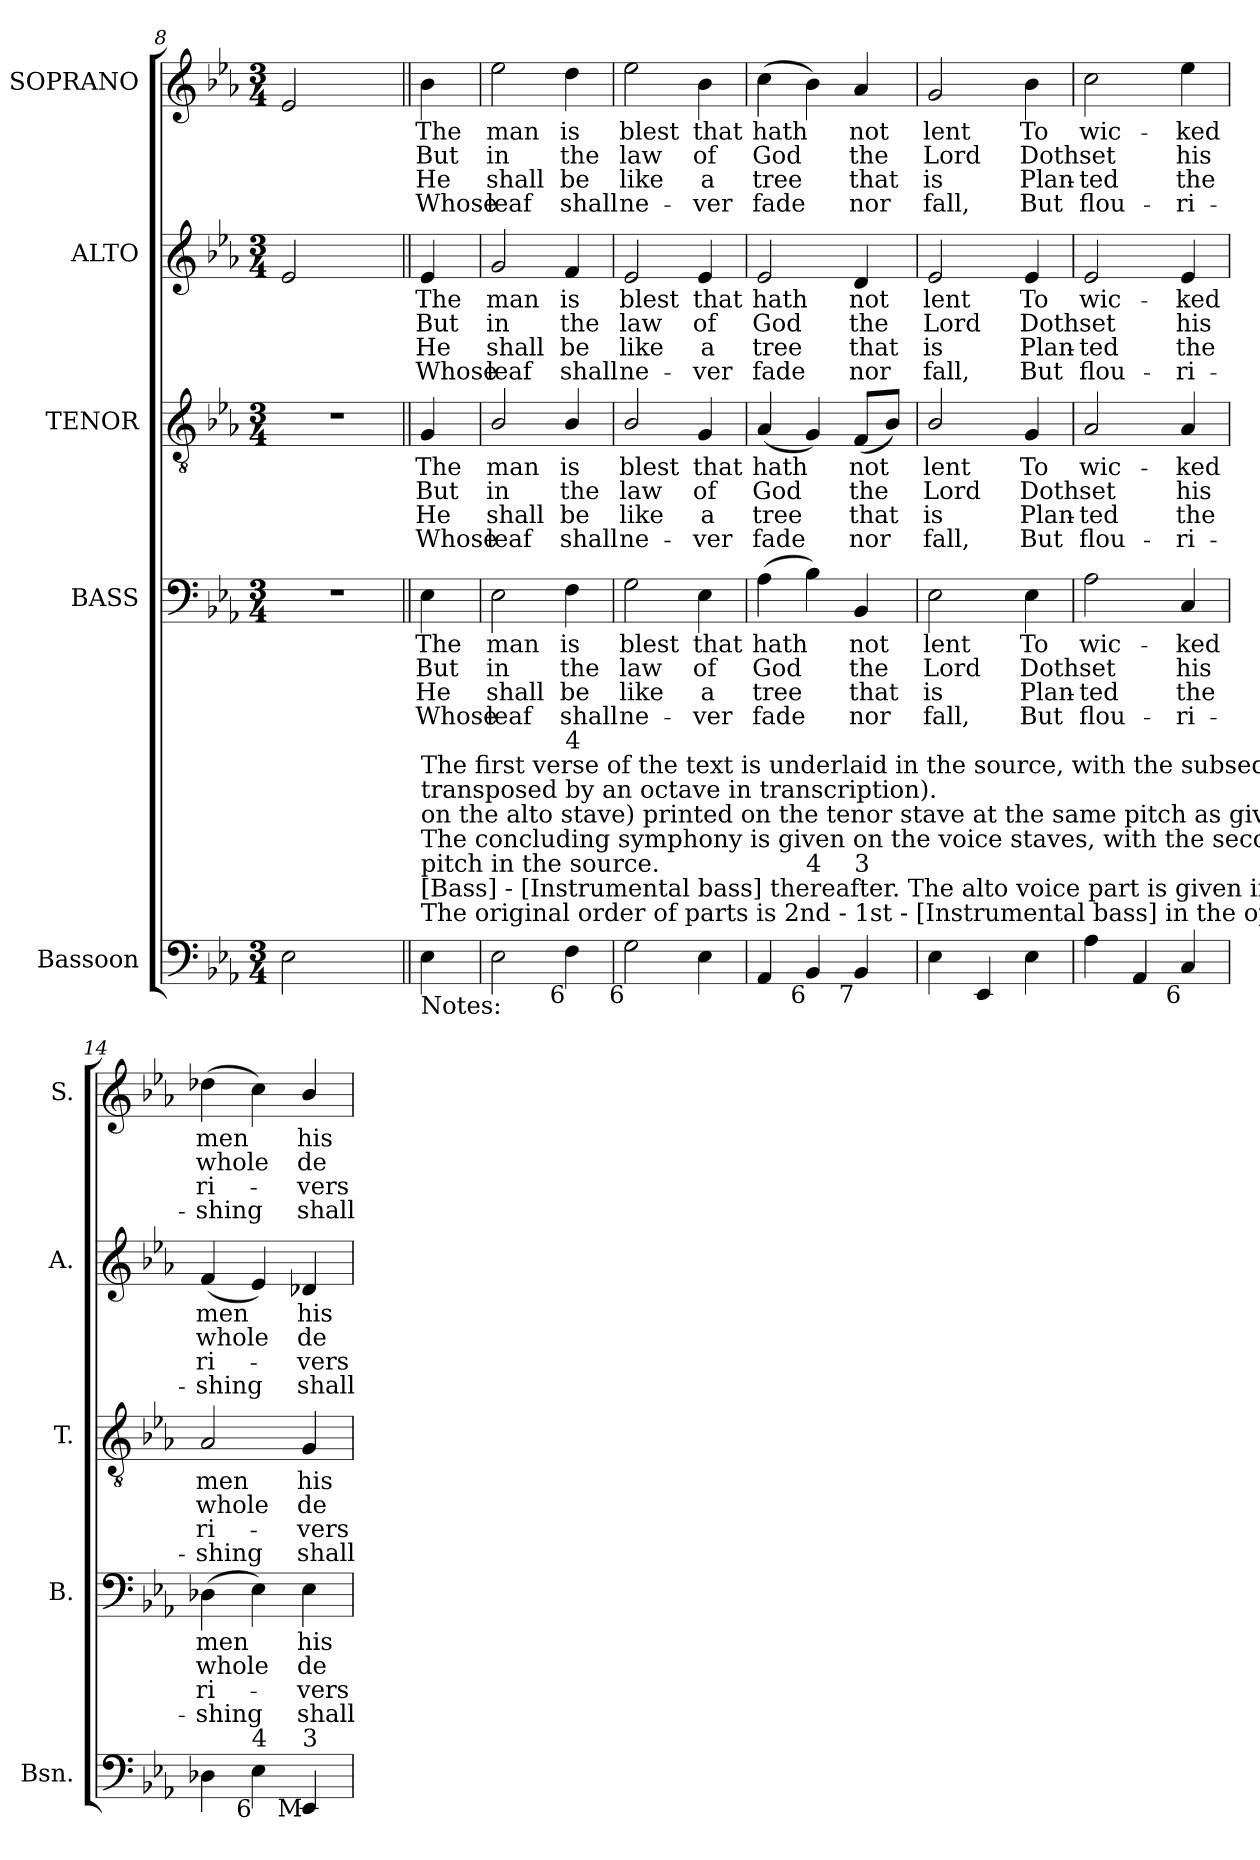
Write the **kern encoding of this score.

**kern	**kern	**text	**text	**text	**text	**kern	**text	**text	**text	**text	**kern	**text	**text	**text	**text	**kern	**text	**text	**text	**text
*part5	*part4	*part4	*part4	*part4	*part4	*part3	*part3	*part3	*part3	*part3	*part2	*part2	*part2	*part2	*part2	*part1	*part1	*part1	*part1	*part1
*staff5	*staff4	*staff4	*staff4	*staff4	*staff4	*staff3	*staff3	*staff3	*staff3	*staff3	*staff2	*staff2	*staff2	*staff2	*staff2	*staff1	*staff1	*staff1	*staff1	*staff1
*I"Bassoon	*I"BASS	*	*	*	*	*I"TENOR	*	*	*	*	*I"ALTO	*	*	*	*	*I"SOPRANO	*	*	*	*
*I'Bsn.	*I'B.	*	*	*	*	*I'T.	*	*	*	*	*I'A.	*	*	*	*	*I'S.	*	*	*	*
*clefF4	*clefF4	*	*	*	*	*clefGv2	*	*	*	*	*clefG2	*	*	*	*	*clefG2	*	*	*	*
*	*	*	*	*	*	*ITrd7c12	*	*	*	*	*	*	*	*	*	*	*	*	*	*
*k[b-e-a-]	*k[b-e-a-]	*	*	*	*	*k[b-e-a-]	*	*	*	*	*k[b-e-a-]	*	*	*	*	*k[b-e-a-]	*	*	*	*
*E-:	*E-:	*	*	*	*	*E-:	*	*	*	*	*E-:	*	*	*	*	*E-:	*	*	*	*
*M3/4	*M3/4	*	*	*	*	*M3/4	*	*	*	*	*M3/4	*	*	*	*	*M3/4	*	*	*	*
=8	=8	=8	=8	=8	=8	=8	=8	=8	=8	=8	=8	=8	=8	=8	=8	=8	=8	=8	=8	=8
!	!LO:N:vis=1	!	!	!	!	!LO:N:vis=1	!	!	!	!	!	!	!	!	!	!	!	!	!	!
2E-i\	2.r	.	.	.	.	2.r	.	.	.	.	2e-i/	.	.	.	.	2e-i/	.	.	.	.
4ryy	.	.	.	.	.	.	.	.	.	.	4ryy	.	.	.	.	4ryy	.	.	.	.
!!LO:LB:g=z
=8||	=8||	=8||	=8||	=8||	=8||	=8||	=8||	=8||	=8||	=8||	=8||	=8||	=8||	=8||	=8||	=8||	=8||	=8||	=8||	=8||
!	!	!LO:LY:b:color=#000000	!LO:LY:b:color=#000000	!LO:LY:b:color=#000000	!LO:LY:b:color=#000000	!	!	!	!	!	!	!	!	!	!	!	!	!	!	!
!	!	!	!	!	!	!	!LO:LY:b:color=#000000	!LO:LY:b:color=#000000	!LO:LY:b:color=#000000	!LO:LY:b:color=#000000	!	!	!	!	!	!	!	!	!	!
!	!	!	!	!	!	!	!	!	!	!	!	!LO:LY:b:color=#000000	!LO:LY:b:color=#000000	!LO:LY:b:color=#000000	!LO:LY:b:color=#000000	!	!	!	!	!
!LO:TX:b:t=Notes&colon;	!	!	!	!	!	!	!	!	!	!	!	!	!	!	!	!	!	!	!	!
!LO:TX:t=The original order of parts is 2nd - 1st - [Instrumental bass] in the opening symphony, and Tenor - [Alto] - Treble -	!	!	!	!	!	!	!	!	!	!	!	!	!	!	!	!	!	!	!	!
!LO:TX:t=[Bass] - [Instrumental bass] thereafter. The alto voice part is given in the treble clef an octave above sounding	!	!	!	!	!	!	!	!	!	!	!	!	!	!	!	!	!	!	!	!
!LO:TX:t=pitch in the source.	!	!	!	!	!	!	!	!	!	!	!	!	!	!	!	!	!	!	!	!
!LO:TX:t=The concluding symphony is given on the voice staves, with the second treble-range instrumental part (given here	!	!	!	!	!	!	!	!	!	!	!	!	!	!	!	!	!	!	!	!
!LO:TX:t=on the alto stave) printed on the tenor stave at the same pitch as given in this edition (i.e. this has not been	!	!	!	!	!	!	!	!	!	!	!	!	!	!	!	!	!	!	!	!
!LO:TX:t=transposed by an octave in transcription).	!	!	!	!	!	!	!	!	!	!	!	!	!	!	!	!	!	!	!	!
!LO:TX:t=The first verse of the text is underlaid in the source, with the subsequent verses given here printed after the music.	!	!	!	!	!	!	!	!	!	!	!	!	!	!	!	!	!	!	!	!
!	!	!	!	!	!	!	!	!	!	!	!	!	!	!	!	!	!LO:LY:b:color=#000000	!LO:LY:b:color=#000000	!LO:LY:b:color=#000000	!LO:LY:b:color=#000000
4E-i\	4E-i\	The	But	He	Whose	4GGi/	The	But	He	Whose	4e-i/	The	But	He	Whose	4b-i\	The	But	He	Whose
=9	=9	=9	=9	=9	=9	=9	=9	=9	=9	=9	=9	=9	=9	=9	=9	=9	=9	=9	=9	=9
!	!	!LO:LY:b:color=#000000	!LO:LY:b:color=#000000	!LO:LY:b:color=#000000	!LO:LY:b:color=#000000	!	!	!	!	!	!	!	!	!	!	!	!	!	!	!
!	!	!	!	!	!	!	!LO:LY:b:color=#000000	!LO:LY:b:color=#000000	!LO:LY:b:color=#000000	!LO:LY:b:color=#000000	!	!	!	!	!	!	!	!	!	!
!	!	!	!	!	!	!	!	!	!	!	!	!LO:LY:b:color=#000000	!LO:LY:b:color=#000000	!LO:LY:b:color=#000000	!LO:LY:b:color=#000000	!	!	!	!	!
!	!	!	!	!	!	!	!	!	!	!	!	!	!	!	!	!	!LO:LY:b:color=#000000	!LO:LY:b:color=#000000	!LO:LY:b:color=#000000	!LO:LY:b:color=#000000
2E-i\	2E-i\	man	in	shall	leaf	2BB-i/	man	in	shall	leaf	2gi/	man	in	shall	leaf	2ee-i\	man	in	shall	leaf
!	!	!LO:LY:b:color=#000000	!LO:LY:b:color=#000000	!LO:LY:b:color=#000000	!LO:LY:b:color=#000000	!	!	!	!	!	!	!	!	!	!	!	!	!	!	!
!	!	!	!	!	!	!	!LO:LY:b:color=#000000	!LO:LY:b:color=#000000	!LO:LY:b:color=#000000	!LO:LY:b:color=#000000	!	!	!	!	!	!	!	!	!	!
!	!	!	!	!	!	!	!	!	!	!	!	!LO:LY:b:color=#000000	!LO:LY:b:color=#000000	!LO:LY:b:color=#000000	!LO:LY:b:color=#000000	!	!	!	!	!
!LO:TX:b:rj:t=6	!	!	!	!	!	!	!	!	!	!	!	!	!	!	!	!	!	!	!	!
!LO:TX:t=4	!	!	!	!	!	!	!	!	!	!	!	!	!	!	!	!	!	!	!	!
!	!	!	!	!	!	!	!	!	!	!	!	!	!	!	!	!	!LO:LY:b:color=#000000	!LO:LY:b:color=#000000	!LO:LY:b:color=#000000	!LO:LY:b:color=#000000
4Fi\	4Fi\	is	the	be	shall	4BB-i/	is	the	be	shall	4fi/	is	the	be	shall	4ddi\	is	the	be	shall
=10	=10	=10	=10	=10	=10	=10	=10	=10	=10	=10	=10	=10	=10	=10	=10	=10	=10	=10	=10	=10
!	!	!LO:LY:b:color=#000000	!LO:LY:b:color=#000000	!LO:LY:b:color=#000000	!LO:LY:b:color=#000000	!	!	!	!	!	!	!	!	!	!	!	!	!	!	!
!	!	!	!	!	!	!	!LO:LY:b:color=#000000	!LO:LY:b:color=#000000	!LO:LY:b:color=#000000	!LO:LY:b:color=#000000	!	!	!	!	!	!	!	!	!	!
!	!	!	!	!	!	!	!	!	!	!	!	!LO:LY:b:color=#000000	!LO:LY:b:color=#000000	!LO:LY:b:color=#000000	!LO:LY:b:color=#000000	!	!	!	!	!
!LO:TX:b:rj:t=6	!	!	!	!	!	!	!	!	!	!	!	!	!	!	!	!	!	!	!	!
!	!	!	!	!	!	!	!	!	!	!	!	!	!	!	!	!	!LO:LY:b:color=#000000	!LO:LY:b:color=#000000	!LO:LY:b:color=#000000	!LO:LY:b:color=#000000
2Gi\	2Gi\	blest	law	like	ne-	2BB-i/	blest	law	like	ne-	2e-i/	blest	law	like	ne-	2ee-i\	blest	law	-like	ne-
!	!	!LO:LY:b:color=#000000	!LO:LY:b:color=#000000	!LO:LY:b:color=#000000	!LO:LY:b:color=#000000	!	!	!	!	!	!	!	!	!	!	!	!	!	!	!
!	!	!	!	!	!	!	!LO:LY:b:color=#000000	!LO:LY:b:color=#000000	!LO:LY:b:color=#000000	!LO:LY:b:color=#000000	!	!	!	!	!	!	!	!	!	!
!	!	!	!	!	!	!	!	!	!	!	!	!LO:LY:b:color=#000000	!LO:LY:b:color=#000000	!LO:LY:b:color=#000000	!LO:LY:b:color=#000000	!	!	!	!	!
!	!	!	!	!	!	!	!	!	!	!	!	!	!	!	!	!	!LO:LY:b:color=#000000	!LO:LY:b:color=#000000	!LO:LY:b:color=#000000	!LO:LY:b:color=#000000
4E-i\	4E-i\	that	of	-a	ver	4GGi/	that	of	-a	ver	4e-i/	that	of	-a	ver	4b-i\	that	of	a	ver
=11	=11	=11	=11	=11	=11	=11	=11	=11	=11	=11	=11	=11	=11	=11	=11	=11	=11	=11	=11	=11
!	!	!LO:LY:b:color=#000000	!LO:LY:b:color=#000000	!LO:LY:b:color=#000000	!LO:LY:b:color=#000000	!	!	!	!	!	!	!	!	!	!	!	!	!	!	!
!	!	!	!	!	!	!	!LO:LY:b:color=#000000	!LO:LY:b:color=#000000	!LO:LY:b:color=#000000	!LO:LY:b:color=#000000	!	!	!	!	!	!	!	!	!	!
!	!	!	!	!	!	!	!	!	!	!	!	!LO:LY:b:color=#000000	!LO:LY:b:color=#000000	!LO:LY:b:color=#000000	!LO:LY:b:color=#000000	!	!	!	!	!
!	!	!	!	!	!	!	!	!	!	!	!	!	!	!	!	!	!LO:LY:b:color=#000000	!LO:LY:b:color=#000000	!LO:LY:b:color=#000000	!LO:LY:b:color=#000000
4AA-i/	(4A-i\	hath	God	tree	fade	(4AA-i/	hath	God	tree	fade	2e-i/	hath	God	tree	fade	(4cci\	hath	God	tree	fade
!LO:TX:b:rj:t=6	!	!	!	!	!	!	!	!	!	!	!	!	!	!	!	!	!	!	!	!
!LO:TX:t=4	!	!	!	!	!	!	!	!	!	!	!	!	!	!	!	!	!	!	!	!
4BB-i/	4B-i\)	.	.	.	.	4GGi/)	.	.	.	.	.	.	.	.	.	4b-i\)	.	.	.	.
!	!	!LO:LY:b:color=#000000	!LO:LY:b:color=#000000	!LO:LY:b:color=#000000	!LO:LY:b:color=#000000	!	!	!	!	!	!	!	!	!	!	!	!	!	!	!
!	!	!	!	!	!	!	!LO:LY:b:color=#000000	!LO:LY:b:color=#000000	!LO:LY:b:color=#000000	!LO:LY:b:color=#000000	!	!	!	!	!	!	!	!	!	!
!	!	!	!	!	!	!	!	!	!	!	!	!LO:LY:b:color=#000000	!LO:LY:b:color=#000000	!LO:LY:b:color=#000000	!LO:LY:b:color=#000000	!	!	!	!	!
!LO:TX:b:rj:t=7	!	!	!	!	!	!	!	!	!	!	!	!	!	!	!	!	!	!	!	!
!LO:TX:t=3	!	!	!	!	!	!	!	!	!	!	!	!	!	!	!	!	!	!	!	!
!	!	!	!	!	!	!	!	!	!	!	!	!	!	!	!	!	!LO:LY:b:color=#000000	!LO:LY:b:color=#000000	!LO:LY:b:color=#000000	!LO:LY:b:color=#000000
4BB-i/	4BB-i/	not	the	that	nor	(8FFi/L	not	the	that	nor	4di/	not	the	that	nor	4a-i/	not	the	that	nor
.	.	.	.	.	.	8BB-i/J)	.	.	.	.	.	.	.	.	.	.	.	.	.	.
=12	=12	=12	=12	=12	=12	=12	=12	=12	=12	=12	=12	=12	=12	=12	=12	=12	=12	=12	=12	=12
!	!	!LO:LY:b:color=#000000	!LO:LY:b:color=#000000	!LO:LY:b:color=#000000	!LO:LY:b:color=#000000	!	!	!	!	!	!	!	!	!	!	!	!	!	!	!
!	!	!	!	!	!	!	!LO:LY:b:color=#000000	!LO:LY:b:color=#000000	!LO:LY:b:color=#000000	!LO:LY:b:color=#000000	!	!	!	!	!	!	!	!	!	!
!	!	!	!	!	!	!	!	!	!	!	!	!LO:LY:b:color=#000000	!LO:LY:b:color=#000000	!LO:LY:b:color=#000000	!LO:LY:b:color=#000000	!	!	!	!	!
!	!	!	!	!	!	!	!	!	!	!	!	!	!	!	!	!	!LO:LY:b:color=#000000	!LO:LY:b:color=#000000	!LO:LY:b:color=#000000	!LO:LY:b:color=#000000
4E-i\	2E-i\	lent	Lord	is	fall,	2BB-i/	lent	Lord	is	fall,	2e-i/	lent	Lord	is	fall,	2gi/	lent	Lord	is	fall,
4EE-i/	.	.	.	.	.	.	.	.	.	.	.	.	.	.	.	.	.	.	.	.
!	!	!LO:LY:b:color=#000000	!LO:LY:b:color=#000000	!LO:LY:b:color=#000000	!LO:LY:b:color=#000000	!	!	!	!	!	!	!	!	!	!	!	!	!	!	!
!	!	!	!	!	!	!	!LO:LY:b:color=#000000	!LO:LY:b:color=#000000	!LO:LY:b:color=#000000	!LO:LY:b:color=#000000	!	!	!	!	!	!	!	!	!	!
!	!	!	!	!	!	!	!	!	!	!	!	!LO:LY:b:color=#000000	!LO:LY:b:color=#000000	!LO:LY:b:color=#000000	!LO:LY:b:color=#000000	!	!	!	!	!
!	!	!	!	!	!	!	!	!	!	!	!	!	!	!	!	!	!LO:LY:b:color=#000000	!LO:LY:b:color=#000000	!LO:LY:b:color=#000000	!LO:LY:b:color=#000000
4E-i\	4E-i\	To	Doth	Plan-	-But	4GGi/	To	Doth	Plan-	-But	4e-i/	To	Doth	Plan-	-But	4b-i\	To	Doth	Plan-	But
=13	=13	=13	=13	=13	=13	=13	=13	=13	=13	=13	=13	=13	=13	=13	=13	=13	=13	=13	=13	=13
!	!	!LO:LY:b:color=#000000	!LO:LY:b:color=#000000	!LO:LY:b:color=#000000	!LO:LY:b:color=#000000	!	!	!	!	!	!	!	!	!	!	!	!	!	!	!
!	!	!	!	!	!	!	!LO:LY:b:color=#000000	!LO:LY:b:color=#000000	!LO:LY:b:color=#000000	!LO:LY:b:color=#000000	!	!	!	!	!	!	!	!	!	!
!	!	!	!	!	!	!	!	!	!	!	!	!LO:LY:b:color=#000000	!LO:LY:b:color=#000000	!LO:LY:b:color=#000000	!LO:LY:b:color=#000000	!	!	!	!	!
!	!	!	!	!	!	!	!	!	!	!	!	!	!	!	!	!	!LO:LY:b:color=#000000	!LO:LY:b:color=#000000	!LO:LY:b:color=#000000	!LO:LY:b:color=#000000
4A-i\	2A-i\	wic-	set	ted	flou-	2AA-i/	wic-	set	ted	flou-	2e-i/	wic-	set	ted	flou-	2cci\	wic-	set	-ted	-flou-
4AA-i/	.	.	.	.	.	.	.	.	.	.	.	.	.	.	.	.	.	.	.	.
!	!	!LO:LY:b:color=#000000	!LO:LY:b:color=#000000	!LO:LY:b:color=#000000	!LO:LY:b:color=#000000	!	!	!	!	!	!	!	!	!	!	!	!	!	!	!
!	!	!	!	!	!	!	!LO:LY:b:color=#000000	!LO:LY:b:color=#000000	!LO:LY:b:color=#000000	!LO:LY:b:color=#000000	!	!	!	!	!	!	!	!	!	!
!	!	!	!	!	!	!	!	!	!	!	!	!LO:LY:b:color=#000000	!LO:LY:b:color=#000000	!LO:LY:b:color=#000000	!LO:LY:b:color=#000000	!	!	!	!	!
!LO:TX:b:rj:t=6	!	!	!	!	!	!	!	!	!	!	!	!	!	!	!	!	!	!	!	!
!	!	!	!	!	!	!	!	!	!	!	!	!	!	!	!	!	!LO:LY:b:color=#000000	!LO:LY:b:color=#000000	!LO:LY:b:color=#000000	!LO:LY:b:color=#000000
4Ci/	4Ci/	-ked	his	-the	ri-	4AA-i/	-ked	his	-the	ri-	4e-i/	-ked	his	-the	ri-	4ee-i\	-ked	his	-the	ri-
=14	=14	=14	=14	=14	=14	=14	=14	=14	=14	=14	=14	=14	=14	=14	=14	=14	=14	=14	=14	=14
!	!	!LO:LY:b:color=#000000	!LO:LY:b:color=#000000	!LO:LY:b:color=#000000	!LO:LY:b:color=#000000	!	!	!	!	!	!	!	!	!	!	!	!	!	!	!
!	!	!	!	!	!	!	!LO:LY:b:color=#000000	!LO:LY:b:color=#000000	!LO:LY:b:color=#000000	!LO:LY:b:color=#000000	!	!	!	!	!	!	!	!	!	!
!	!	!	!	!	!	!	!	!	!	!	!	!LO:LY:b:color=#000000	!LO:LY:b:color=#000000	!LO:LY:b:color=#000000	!LO:LY:b:color=#000000	!	!	!	!	!
!	!	!	!	!	!	!	!	!	!	!	!	!	!	!	!	!	!LO:LY:b:color=#000000	!LO:LY:b:color=#000000	!LO:LY:b:color=#000000	!LO:LY:b:color=#000000
4D-Xi\	(4D-Xi\	men	whole	-ri-	-shing	2AA-i/	men	whole	-ri-	-shing	(4fi/	men	whole	-ri-	-shing	(4dd-Xi\	men	whole	ri-	shing
!LO:TX:b:rj:t=6	!	!	!	!	!	!	!	!	!	!	!	!	!	!	!	!	!	!	!	!
!LO:TX:t=4	!	!	!	!	!	!	!	!	!	!	!	!	!	!	!	!	!	!	!	!
4E-i\	4E-i\)	.	.	.	.	.	.	.	.	.	4e-i/)	.	.	.	.	4cci\)	.	.	.	.
!	!	!LO:LY:b:color=#000000	!LO:LY:b:color=#000000	!LO:LY:b:color=#000000	!LO:LY:b:color=#000000	!	!	!	!	!	!	!	!	!	!	!	!	!	!	!
!	!	!	!	!	!	!	!LO:LY:b:color=#000000	!LO:LY:b:color=#000000	!LO:LY:b:color=#000000	!LO:LY:b:color=#000000	!	!	!	!	!	!	!	!	!	!
!	!	!	!	!	!	!	!	!	!	!	!	!LO:LY:b:color=#000000	!LO:LY:b:color=#000000	!LO:LY:b:color=#000000	!LO:LY:b:color=#000000	!	!	!	!	!
!LO:TX:b:rj:t=M	!	!	!	!	!	!	!	!	!	!	!	!	!	!	!	!	!	!	!	!
!LO:TX:t=3	!	!	!	!	!	!	!	!	!	!	!	!	!	!	!	!	!	!	!	!
!	!	!	!	!	!	!	!	!	!	!	!	!	!	!	!	!	!LO:LY:b:color=#000000	!LO:LY:b:color=#000000	!LO:LY:b:color=#000000	!LO:LY:b:color=#000000
4EE-i/	4E-i\	his	de-	vers	shall	4GGi/	his	de-	vers	shall	4d-Xi/	his	de-	vers	shall	4b-i/	his	de-	vers	-shall
=	=	=	=	=	=	=	=	=	=	=	=	=	=	=	=	=	=	=	=	=
*-	*-	*-	*-	*-	*-	*-	*-	*-	*-	*-	*-	*-	*-	*-	*-	*-	*-	*-	*-	*-
